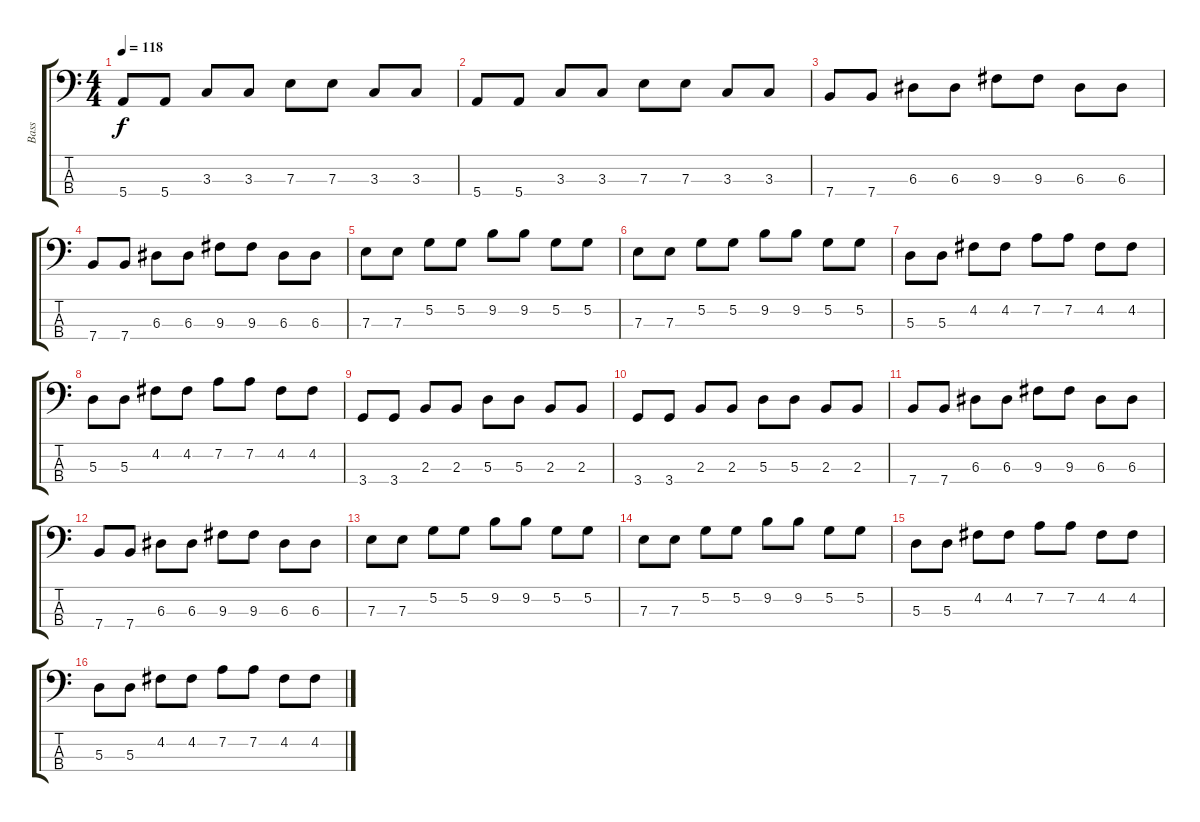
\track ("Bass" "Bass") {instrument electricbassfinger}
\staff {score tabs}
\tuning (G2 D2 A1 E1) {hide}
\ts (4 4)
\tempo 118
\clef f4
\ks c
5.4.8{dy f} 5.4.8 3.3.8 3.3.8 7.3.8 7.3.8 3.3.8 3.3.8 |
5.4.8 5.4.8 3.3.8 3.3.8 7.3.8 7.3.8 3.3.8 3.3.8 |
7.4.8 7.4.8 6.3.8 6.3.8 9.3.8 9.3.8 6.3.8 6.3.8 |
7.4.8 7.4.8 6.3.8 6.3.8 9.3.8 9.3.8 6.3.8 6.3.8 |
7.3.8 7.3.8 5.2.8 5.2.8 9.2.8 9.2.8 5.2.8 5.2.8 |
7.3.8 7.3.8 5.2.8 5.2.8 9.2.8 9.2.8 5.2.8 5.2.8 |
5.3.8 5.3.8 4.2.8 4.2.8 7.2.8 7.2.8 4.2.8 4.2.8 |
5.3.8 5.3.8 4.2.8 4.2.8 7.2.8 7.2.8 4.2.8 4.2.8 |
3.4.8 3.4.8 2.3.8 2.3.8 5.3.8 5.3.8 2.3.8 2.3.8 |
3.4.8 3.4.8 2.3.8 2.3.8 5.3.8 5.3.8 2.3.8 2.3.8 |
7.4.8 7.4.8 6.3.8 6.3.8 9.3.8 9.3.8 6.3.8 6.3.8 |
7.4.8 7.4.8 6.3.8 6.3.8 9.3.8 9.3.8 6.3.8 6.3.8 |
7.3.8 7.3.8 5.2.8 5.2.8 9.2.8 9.2.8 5.2.8 5.2.8 |
7.3.8 7.3.8 5.2.8 5.2.8 9.2.8 9.2.8 5.2.8 5.2.8 |
5.3.8 5.3.8 4.2.8 4.2.8 7.2.8 7.2.8 4.2.8 4.2.8 |
5.3.8 5.3.8 4.2.8 4.2.8 7.2.8 7.2.8 4.2.8 4.2.8
